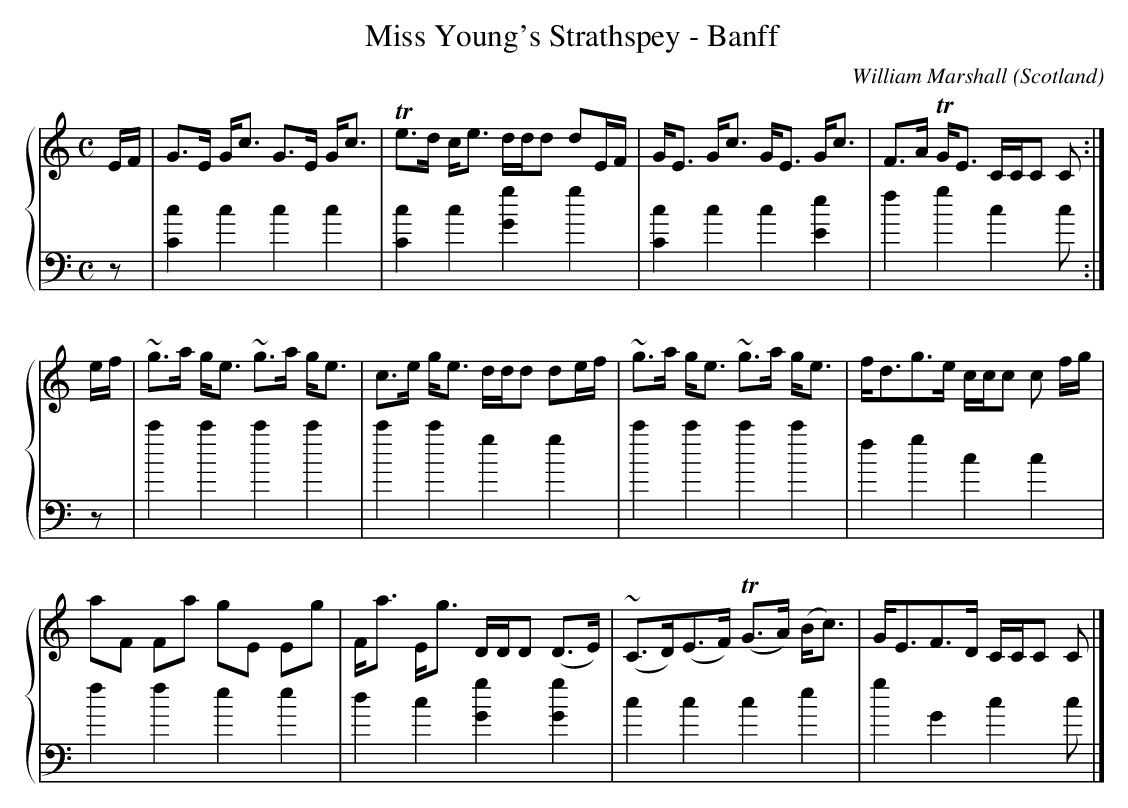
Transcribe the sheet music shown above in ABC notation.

X:1
T:Miss Young's Strathspey - Banff
C:William Marshall
L:1/8
M:C
O:Scotland
K:C
%%staves {1 2}
V:1
E/F/ | \
G>E G<c G>E G<c | !trill!e>d c<e d/d/d dE/F/ | \
G<E G<c G<E G<c | F>A !trill!G<E C/C/C C :|
e/f/ | \
~g>a g<e ~g>a g<e | c>e g<e d/d/d de/f/ | \
~g>a g<e ~g>a g<e | f<dg>e c/c/c c f/g/ |
aF Fa gE Eg | F<a E<g D/D/D (D>E) | \
(~C>D)(E>F) (!trill!G>A) (B<c) | G<EF>D C/C/C C |]
V:2 clef=bass
L:1/4
z/ | [Cc]ccc | [Cc]c[Gg]g | [Cc]cc[Ee] | fgcc/ :| \
z/ | c'c'c'c' | c'c'gg | c'c'c'c' | fgcc | ffee | dc[Gg][Gg] | ccce | gGcc/ |]
